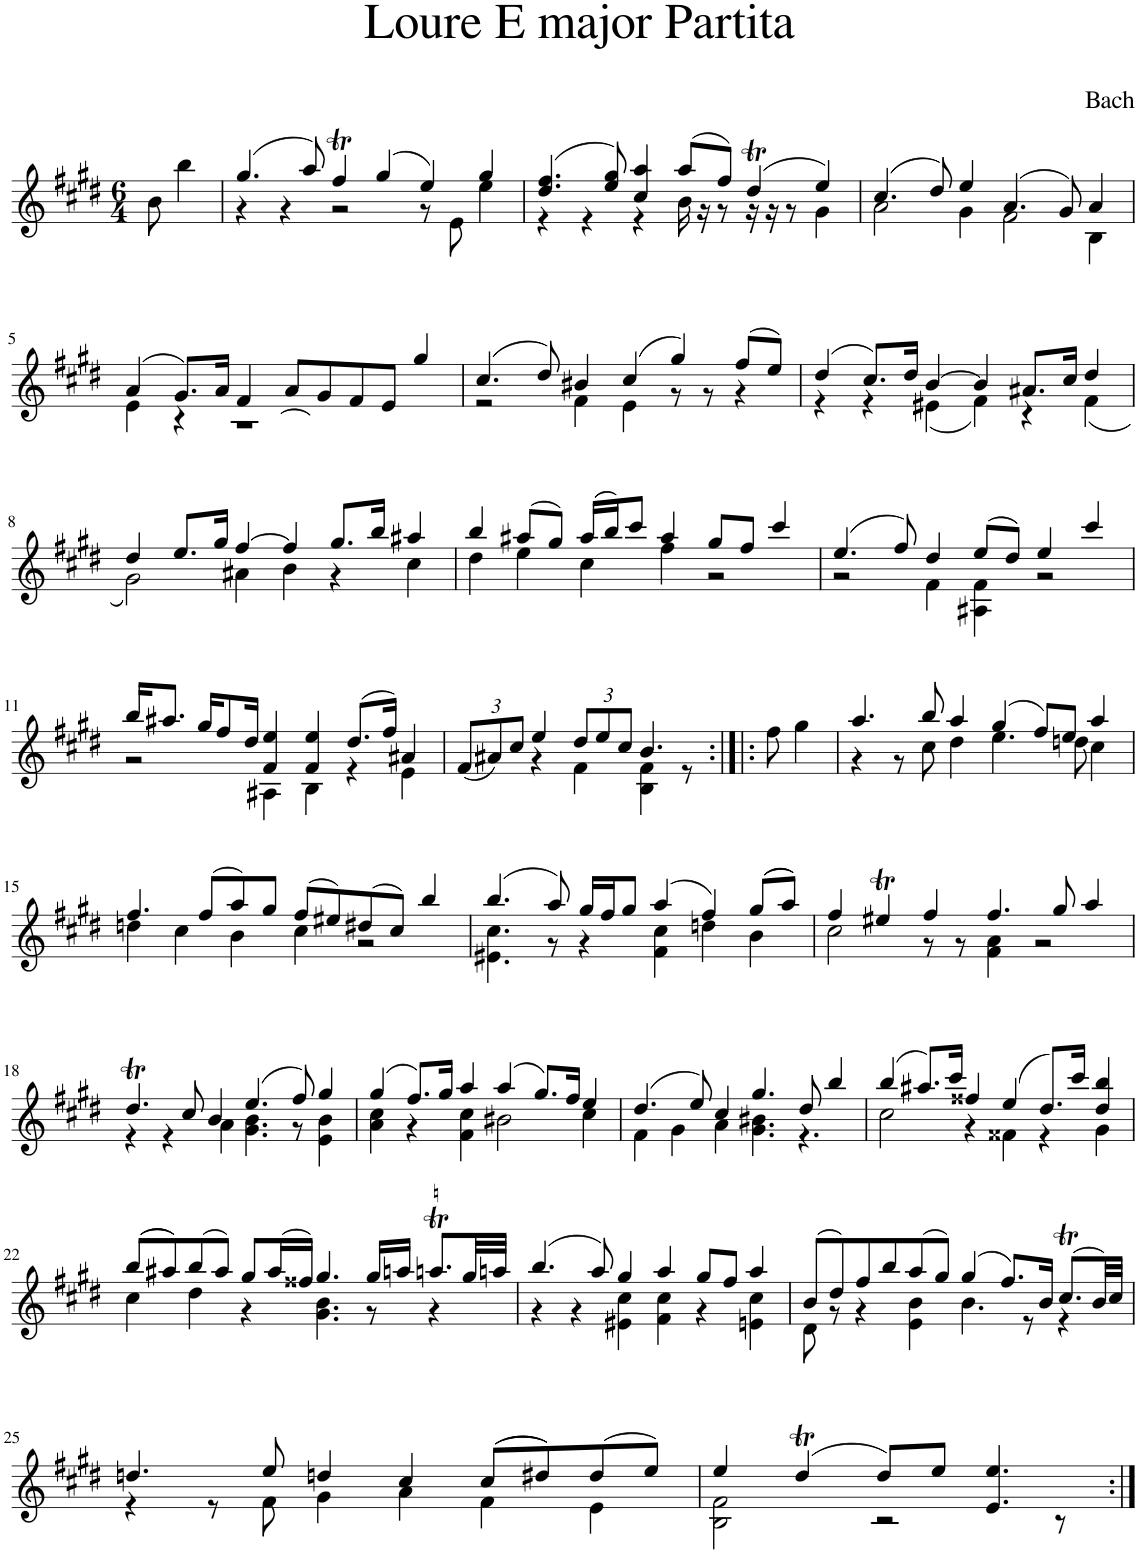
**kern
*part1
*staff1
*I"Piano
*I'Pno.
*clefG2
*k[f#c#g#d#]
*M6/4
=1
8b\
4bb\
=2
*^
(4.gg#/	4r
.	4r
8aa/)	.
4ff#T/	2r
(4gg#/	.
4ee/)	8r
.	8e\
4gg#/	4ee\
=3	=3
(4.dd#/ 4.ff#/	4r
.	4r
8ee/ 8gg#/)	.
4cc#/ 4aa/	4r
(8aa/L	16b\
.	16r
8ff#/J)	8r
(4dd#t/	16r
.	16r
.	8r
4ee/)	4g#\
=4	=4
(4.cc#/	2a\
8dd#/)	.
4ee/	4g#\
(4.a/	2f#\
8g#/)	.
4a/	4B\
!!LO:LB:g=z	!!
=5	=5
(4a/	4e\
8.g#/L)	4r
16a/Jk	.
4f#/	1r
(8a/L	.
8g#/)	.
8f#/	.
8e/J	.
4gg#/	.
=6	=6
(4.cc#/	2r
8dd#/)	.
4b#X/	4f#\
(4cc#/	4e\
4gg#/)	8r
.	8r
(8ff#/L	4r
8ee/J)	.
=7	=7
(4dd#/	4r
8.cc#/L)	4r
16dd#/Jk	.
[4b/	(4e#X\
4b/]	4f#\)
8.a#X/L	4r
16cc#/Jk	.
4dd#/	(4f#\
!!LO:LB:g=z	!!
=8	=8
4dd#/	2g#\)
8.ee/L	.
16gg#/Jk	.
[4ff#/	4a#X\
4ff#/]	4b\
8.gg#/L	4r
16bb/Jk	.
4aa#X/	4cc#\
=9	=9
4bb/	4dd#\
(8aa#X/L	4ee\
8gg#/J)	.
(16aa#/LL	4cc#\
16bb/J)	.
8ccc#/J	.
4aa#/	4ff#\
8gg#/L	2r
8ff#/J	.
4ccc#/	.
=10	=10
(4.ee/	2r
8ff#/)	.
4dd#/	4f#\
(8ee/L	4A#X\ 4f#\
8dd#/J)	.
4ee/	2r
4ccc#/	.
!!LO:LB:g=z	!!
=11	=11
16bb/KL	2r
8.aa#X/J	.
16gg#/KL	.
8ff#/	.
16dd#/Jk	.
4f#/ 4ee/	4A#X\
4f#/ 4ee/	4B\
(8.dd#/L	4r
16ff#/Jk)	.
4a#X/	4e\
=12	=12
*Xbrackettup	*
(12f#/L	4ryy
12a#X/)	.
12cc#/J	.
4ee/	4r
12dd#/L	4f#\
12ee/	.
12cc#/J	.
4.b/	4B\ 4f#\
.	8r
*v	*v
=13:|!|:
8ff#\
4gg#\
=14
*^
4.aa/	4r
.	8r
8bb/	8cc#\
4aa/	4dd#\
(4gg#/	4.ee\
8ff#/L)	.
8ee/J	8ddn\
4aa/	4cc#\
!!LO:LB:g=z	!!
=15	=15
4.ff#/	4ddn\
.	4cc#\
(8ff#/L	.
8aa/)	4b\
8gg#/J	.
(8ff#/L	4cc#\
8ee#X/)	.
(8dd#X/	2r
8cc#/J)	.
4bb/	.
=16	=16
(4.bb/	4.e#X\ 4.cc#\
8aa/)	8r
16gg#/LL	4r
16ff#/J	.
8gg#/J	.
(4aa/	4f#\ 4cc#\
4ff#/)	4ddn\
((8gg#/L	4b\
8aa/J))	.
=17	=17
4ff#/	2cc#\
4ee#Xt/	.
4ff#/	8r
.	8r
4.ff#/	4f#\ 4a\
.	2r
8gg#/	.
4aa/	.
!!LO:LB:g=z	!!
=18	=18
4.dd#t/	4r
.	4r
8cc#/	.
4b/	4a\
(4.ee/	4.g#\ 4.b\
8ff#/)	8r
4gg#/	4e\ 4b\
=19	=19
(4gg#/	4a\ 4cc#\
8.ff#/L)	4r
16gg#/Jk	.
4aa/	4f#\ 4cc#\
(4aa/	2b#X\
8.gg#/L)	.
16ff#/Jk	.
4ee/	4cc#\
=20	=20
(4.dd#/	4f#\
.	4g#\
8ee/)	.
4cc#/	4a\
4.gg#/	4.g#\ 4.b#X\
8dd#/	4.r
4bb/	.
=21	=21
(4bb/	2cc#\
8.aa#X/L)	.
16ccc#/Jk	.
4ff##X/	4r
(4ee/	4f##X\
8.dd#/L)	4r
16ccc#/Jk	.
4dd#/ 4bb/	4g#\
!!LO:LB:g=z	!!
=22	=22
((8bb/L	4cc#\
8aa#X/))	.
(8bb/	4dd#\
8aa#/J)	.
8gg#/L	4r
(16aa#/L	.
16ff##X/JJ)	.
4.gg#/	4.g#\ 4.b\
16gg#/LL	8r
16aan/JJ	.
8.aanT/L	4r
32gg#/LL	.
32aan/JJJ	.
=23	=23
(4.bb/	4r
.	4r
8aa/)	.
4gg#/	4e#X\ 4cc#\
4aa/	4f#\ 4cc#\
8gg#/L	4r
8ff#/J	.
4aa/	4en\ 4cc#\
=24	=24
(8b/L	8d#\
8dd#/)	8r
8ff#/	4r
8bb/	.
(8aa/	4e\ 4b\
8gg#/J)	.
(4gg#/	4.b\
8.ff#/L)	.
.	8r
16b/Jk	.
(8.cc#T/L	4r
32b/LL)	.
32cc#/JJJ	.
!!LO:LB:g=z	!!
=25	=25
4.ddn/	4r
.	8r
8ee/	8f#\
4ddn/	4g#\
4cc#/	4a\
((8cc#/L	4f#\
8dd#X/))	.
(8dd#/	4e\
8ee/J)	.
=26	=26
4ee/	2B\ 2f#\
(4dd#t/	.
8dd#/L)	2r
8ee/J	.
4.e/ 4.ee/	.
.	8r
*v	*v
=:|!
*-
